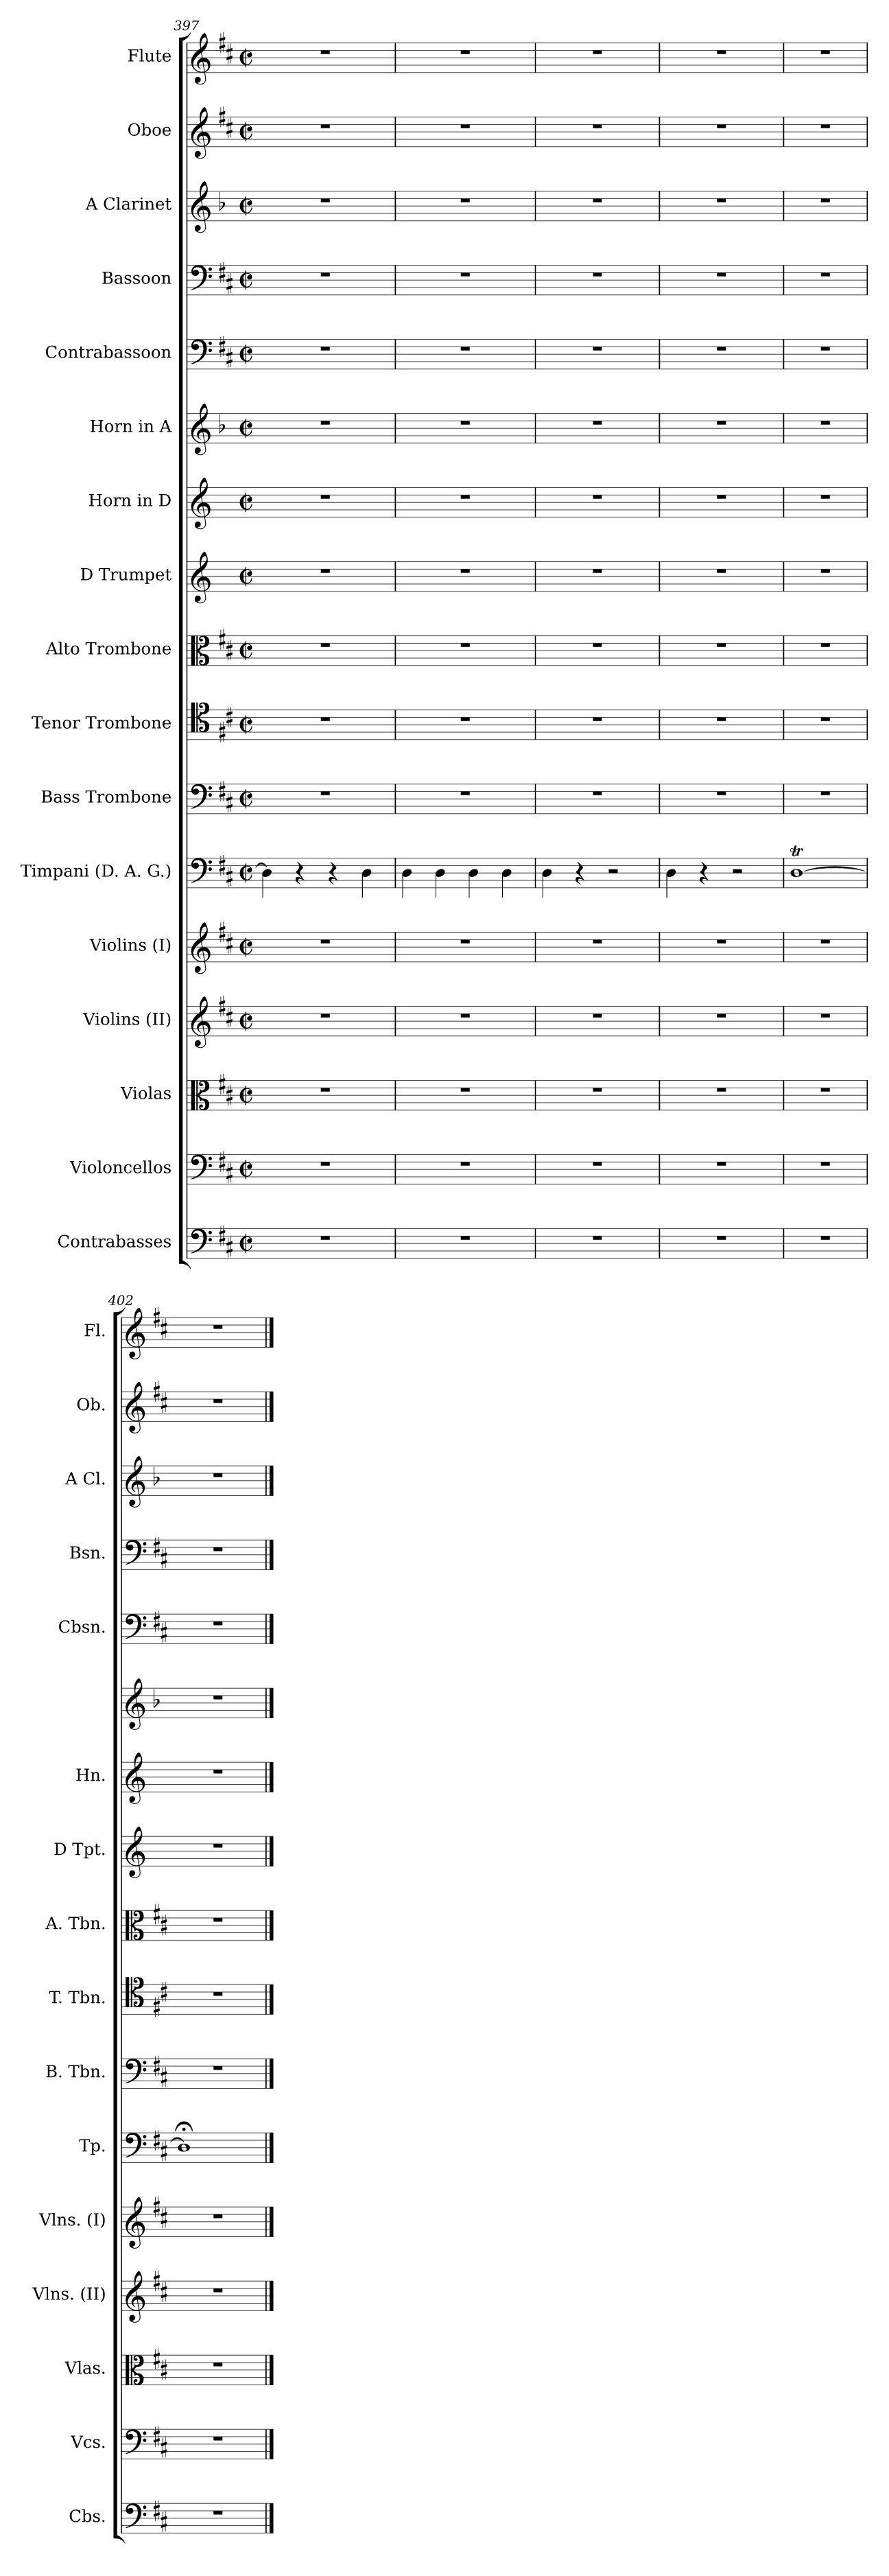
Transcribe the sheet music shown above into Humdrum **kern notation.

**kern	**kern	**kern	**kern	**kern	**kern	**kern	**kern	**kern	**kern	**kern	**kern	**kern	**kern	**kern	**kern	**kern
*part17	*part16	*part15	*part14	*part13	*part12	*part11	*part10	*part9	*part8	*part7	*part6	*part5	*part4	*part3	*part2	*part1
*staff17	*staff16	*staff15	*staff14	*staff13	*staff12	*staff11	*staff10	*staff9	*staff8	*staff7	*staff6	*staff5	*staff4	*staff3	*staff2	*staff1
*I"Contrabasses	*I"Violoncellos	*I"Violas	*I"Violins (II)	*I"Violins (I)	*I"Timpani (D. A. G.)	*I"Bass Trombone	*I"Tenor Trombone	*I"Alto Trombone	*I"D Trumpet	*I"Horn in D	*I"Horn in A	*I"Contrabassoon	*I"Bassoon	*I"A Clarinet	*I"Oboe	*I"Flute
*I'Cbs.	*I'Vcs.	*I'Vlas.	*I'Vlns. (II)	*I'Vlns. (I)	*I'Tp.	*I'B. Tbn.	*I'T. Tbn.	*I'A. Tbn.	*I'D Tpt.	*I'Hn.	*	*I'Cbsn.	*I'Bsn.	*I'A Cl.	*I'Ob.	*I'Fl.
*clefF4	*clefF4	*clefC3	*clefG2	*clefG2	*clefF4	*clefF4	*clefC4	*clefC3	*clefG2	*clefG2	*clefG2	*clefF4	*clefF4	*clefG2	*clefG2	*clefG2
*ITrd7c12	*	*	*	*	*	*	*	*	*ITrd-1c-2	*ITrd6c10	*ITrd2c3	*ITrd7c12	*	*ITrd2c3	*	*
*k[f#c#]	*k[f#c#]	*k[f#c#]	*k[f#c#]	*k[f#c#]	*k[f#c#]	*k[f#c#]	*k[f#c#]	*k[f#c#]	*k[f#c#]	*k[f#c#]	*k[f#c#]	*k[f#c#]	*k[f#c#]	*k[f#c#]	*k[f#c#]	*k[f#c#]
*M2/2	*M2/2	*M2/2	*M2/2	*M2/2	*M2/2	*M2/2	*M2/2	*M2/2	*M2/2	*M2/2	*M2/2	*M2/2	*M2/2	*M2/2	*M2/2	*M2/2
*met(c|)	*met(c|)	*met(c|)	*met(c|)	*met(c|)	*met(c|)	*met(c|)	*met(c|)	*met(c|)	*met(c|)	*met(c|)	*met(c|)	*met(c|)	*met(c|)	*met(c|)	*met(c|)	*met(c|)
=397	=397	=397	=397	=397	=397	=397	=397	=397	=397	=397	=397	=397	=397	=397	=397	=397
1r	1r	1r	1r	1r	4D\]	1r	1r	1r	1r	1r	1r	1r	1r	1r	1r	1r
.	.	.	.	.	4r	.	.	.	.	.	.	.	.	.	.	.
.	.	.	.	.	4r	.	.	.	.	.	.	.	.	.	.	.
.	.	.	.	.	4D\	.	.	.	.	.	.	.	.	.	.	.
=398	=398	=398	=398	=398	=398	=398	=398	=398	=398	=398	=398	=398	=398	=398	=398	=398
1r	1r	1r	1r	1r	4D\	1r	1r	1r	1r	1r	1r	1r	1r	1r	1r	1r
.	.	.	.	.	4D\	.	.	.	.	.	.	.	.	.	.	.
.	.	.	.	.	4D\	.	.	.	.	.	.	.	.	.	.	.
.	.	.	.	.	4D\	.	.	.	.	.	.	.	.	.	.	.
=399	=399	=399	=399	=399	=399	=399	=399	=399	=399	=399	=399	=399	=399	=399	=399	=399
1r	1r	1r	1r	1r	4D\	1r	1r	1r	1r	1r	1r	1r	1r	1r	1r	1r
.	.	.	.	.	4r	.	.	.	.	.	.	.	.	.	.	.
.	.	.	.	.	2r	.	.	.	.	.	.	.	.	.	.	.
=400	=400	=400	=400	=400	=400	=400	=400	=400	=400	=400	=400	=400	=400	=400	=400	=400
1r	1r	1r	1r	1r	4D\	1r	1r	1r	1r	1r	1r	1r	1r	1r	1r	1r
.	.	.	.	.	4r	.	.	.	.	.	.	.	.	.	.	.
.	.	.	.	.	2r	.	.	.	.	.	.	.	.	.	.	.
=401	=401	=401	=401	=401	=401	=401	=401	=401	=401	=401	=401	=401	=401	=401	=401	=401
1r	1r	1r	1r	1r	[1DT	1r	1r	1r	1r	1r	1r	1r	1r	1r	1r	1r
=402	=402	=402	=402	=402	=402	=402	=402	=402	=402	=402	=402	=402	=402	=402	=402	=402
1r	1r	1r	1r	1r	1DTTT;<]	1r	1r	1r	1r	1r	1r	1r	1r	1r	1r	1r
==	==	==	==	==	==	==	==	==	==	==	==	==	==	==	==	==
*-	*-	*-	*-	*-	*-	*-	*-	*-	*-	*-	*-	*-	*-	*-	*-	*-
